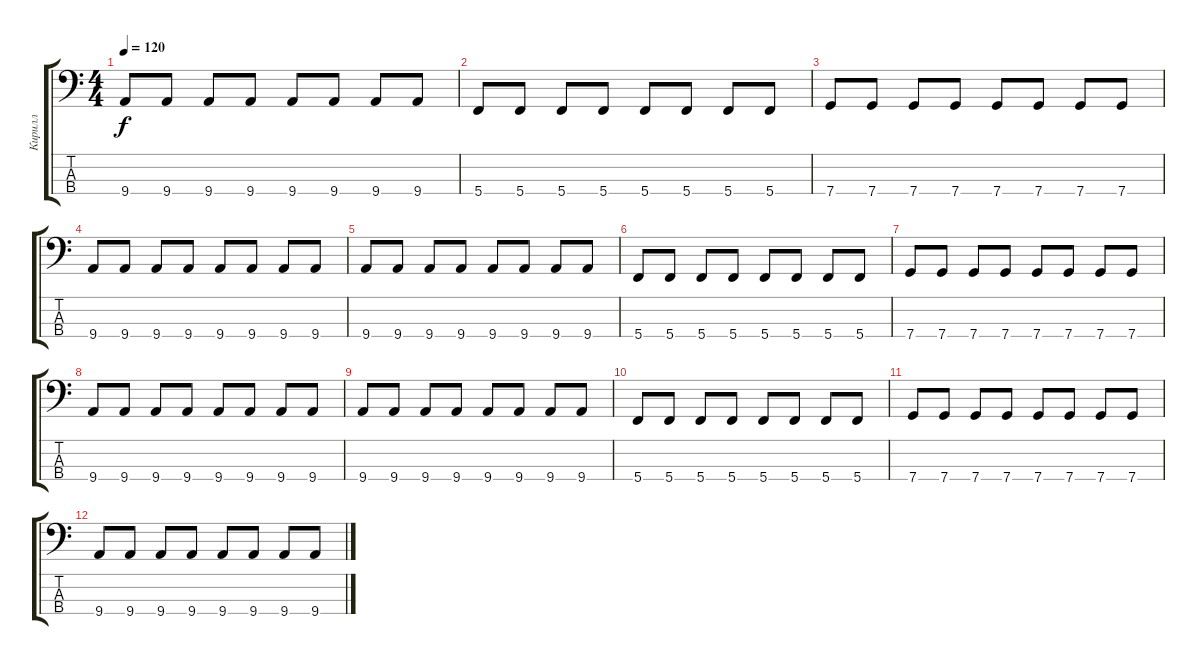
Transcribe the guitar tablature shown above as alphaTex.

\track ("Кирилл" "Кирилл") {instrument electricbassfinger}
\staff {score tabs}
\tuning (F2 C2 G1 C1) {hide}
\ts (4 4)
\tempo 120
\clef f4
\ks c
9.4.8{dy f} 9.4.8 9.4.8 9.4.8 9.4.8 9.4.8 9.4.8 9.4.8 |
5.4.8 5.4.8 5.4.8 5.4.8 5.4.8 5.4.8 5.4.8 5.4.8 |
7.4.8 7.4.8 7.4.8 7.4.8 7.4.8 7.4.8 7.4.8 7.4.8 |
9.4.8 9.4.8 9.4.8 9.4.8 9.4.8 9.4.8 9.4.8 9.4.8 |
9.4.8 9.4.8 9.4.8 9.4.8 9.4.8 9.4.8 9.4.8 9.4.8 |
5.4.8 5.4.8 5.4.8 5.4.8 5.4.8 5.4.8 5.4.8 5.4.8 |
7.4.8 7.4.8 7.4.8 7.4.8 7.4.8 7.4.8 7.4.8 7.4.8 |
9.4.8 9.4.8 9.4.8 9.4.8 9.4.8 9.4.8 9.4.8 9.4.8 |
9.4.8 9.4.8 9.4.8 9.4.8 9.4.8 9.4.8 9.4.8 9.4.8 |
5.4.8 5.4.8 5.4.8 5.4.8 5.4.8 5.4.8 5.4.8 5.4.8 |
7.4.8 7.4.8 7.4.8 7.4.8 7.4.8 7.4.8 7.4.8 7.4.8 |
9.4.8 9.4.8 9.4.8 9.4.8 9.4.8 9.4.8 9.4.8 9.4.8
